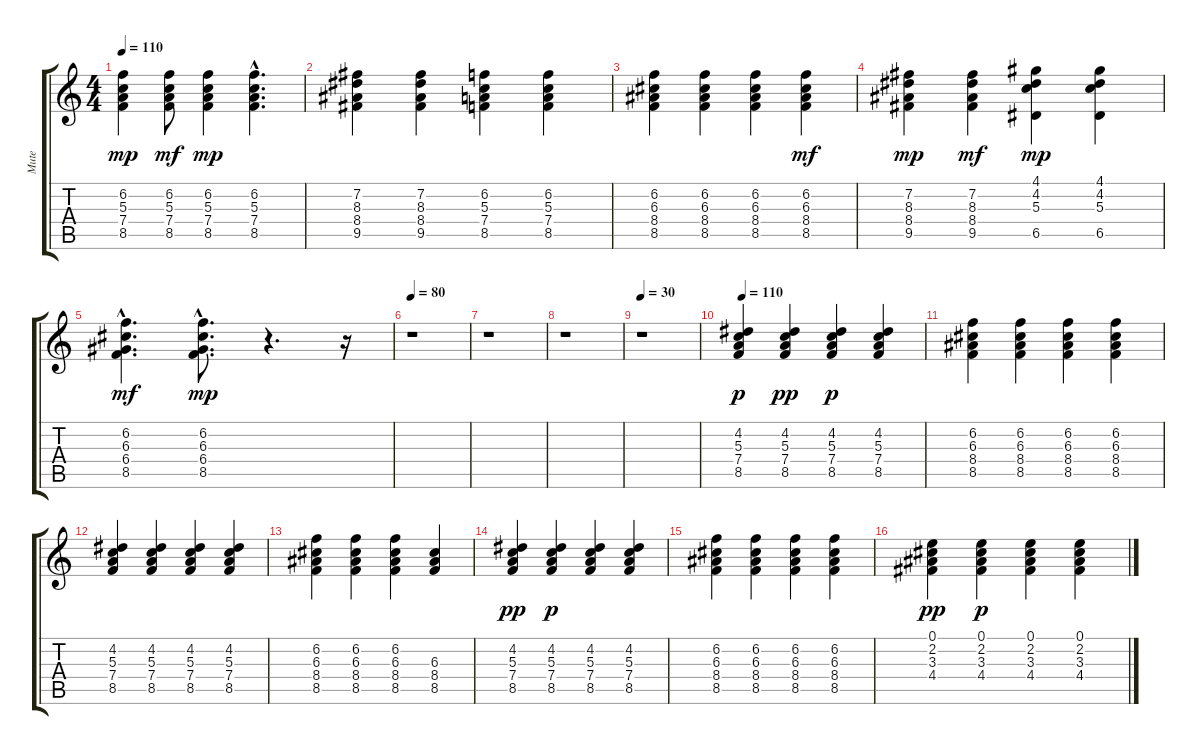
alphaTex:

\track ("Mute" "Mute") {instrument electricguitarmuted}
\staff {score tabs}
\tuning (E4 B3 G3 D3 A2 E2) {hide}
\ts (4 4)
\tempo 110
\clef g2
\ks c
(6.2 5.3 7.4 8.5).4{dy mp} (6.2 5.3 7.4 8.5).8{dy mf} (6.2 5.3 7.4 8.5).4{dy mp} (6.2{hac} 5.3{hac} 7.4{hac} 8.5{hac}).4{d} |
(7.2 8.3 8.4 9.5).4 (7.2 8.3 8.4 9.5).4 (6.2 5.3 7.4 8.5).4 (6.2 5.3 7.4 8.5).4 |
(6.2 6.3 8.4 8.5).4 (6.2 6.3 8.4 8.5).4 (6.2 6.3 8.4 8.5).4 (6.2 6.3 8.4 8.5).4{dy mf} |
(7.2 8.3 8.4 9.5).4{dy mp} (7.2 8.3 8.4 9.5).4{dy mf} (4.1 4.2 5.3 6.5).4{dy mp} (4.1 4.2 5.3 6.5).4 |
(6.2{hac} 6.3{hac} 6.4{hac} 8.5{hac}).4{d dy mf} (6.2{hac} 6.3{hac} 6.4{hac} 8.5{hac}).8{d dy mp} r.4{d} r.16 |
\tempo 80
r.1 |
r.1 |
r.1 |
\tempo 30
r.1 |
\tempo 110
(4.2 5.3 7.4 8.5).4{dy p} (4.2 5.3 7.4 8.5).4{dy pp} (4.2 5.3 7.4 8.5).4{dy p} (4.2 5.3 7.4 8.5).4 |
(6.2 6.3 8.4 8.5).4 (6.2 6.3 8.4 8.5).4 (6.2 6.3 8.4 8.5).4 (6.2 6.3 8.4 8.5).4 |
(4.2 5.3 7.4 8.5).4 (4.2 5.3 7.4 8.5).4 (4.2 5.3 7.4 8.5).4 (4.2 5.3 7.4 8.5).4 |
(6.2 6.3 8.4 8.5).4 (6.2 6.3 8.4 8.5).4 (6.2 6.3 8.4 8.5).4 (6.3 8.4 8.5).4 |
(4.2 5.3 7.4 8.5).4{dy pp} (4.2 5.3 7.4 8.5).4{dy p} (4.2 5.3 7.4 8.5).4 (4.2 5.3 7.4 8.5).4 |
(6.2 6.3 8.4 8.5).4 (6.2 6.3 8.4 8.5).4 (6.2 6.3 8.4 8.5).4 (6.2 6.3 8.4 8.5).4 |
(0.1 2.2 3.3 4.4).4{dy pp} (0.1 2.2 3.3 4.4).4{dy p} (0.1 2.2 3.3 4.4).4 (0.1 2.2 3.3 4.4).4
